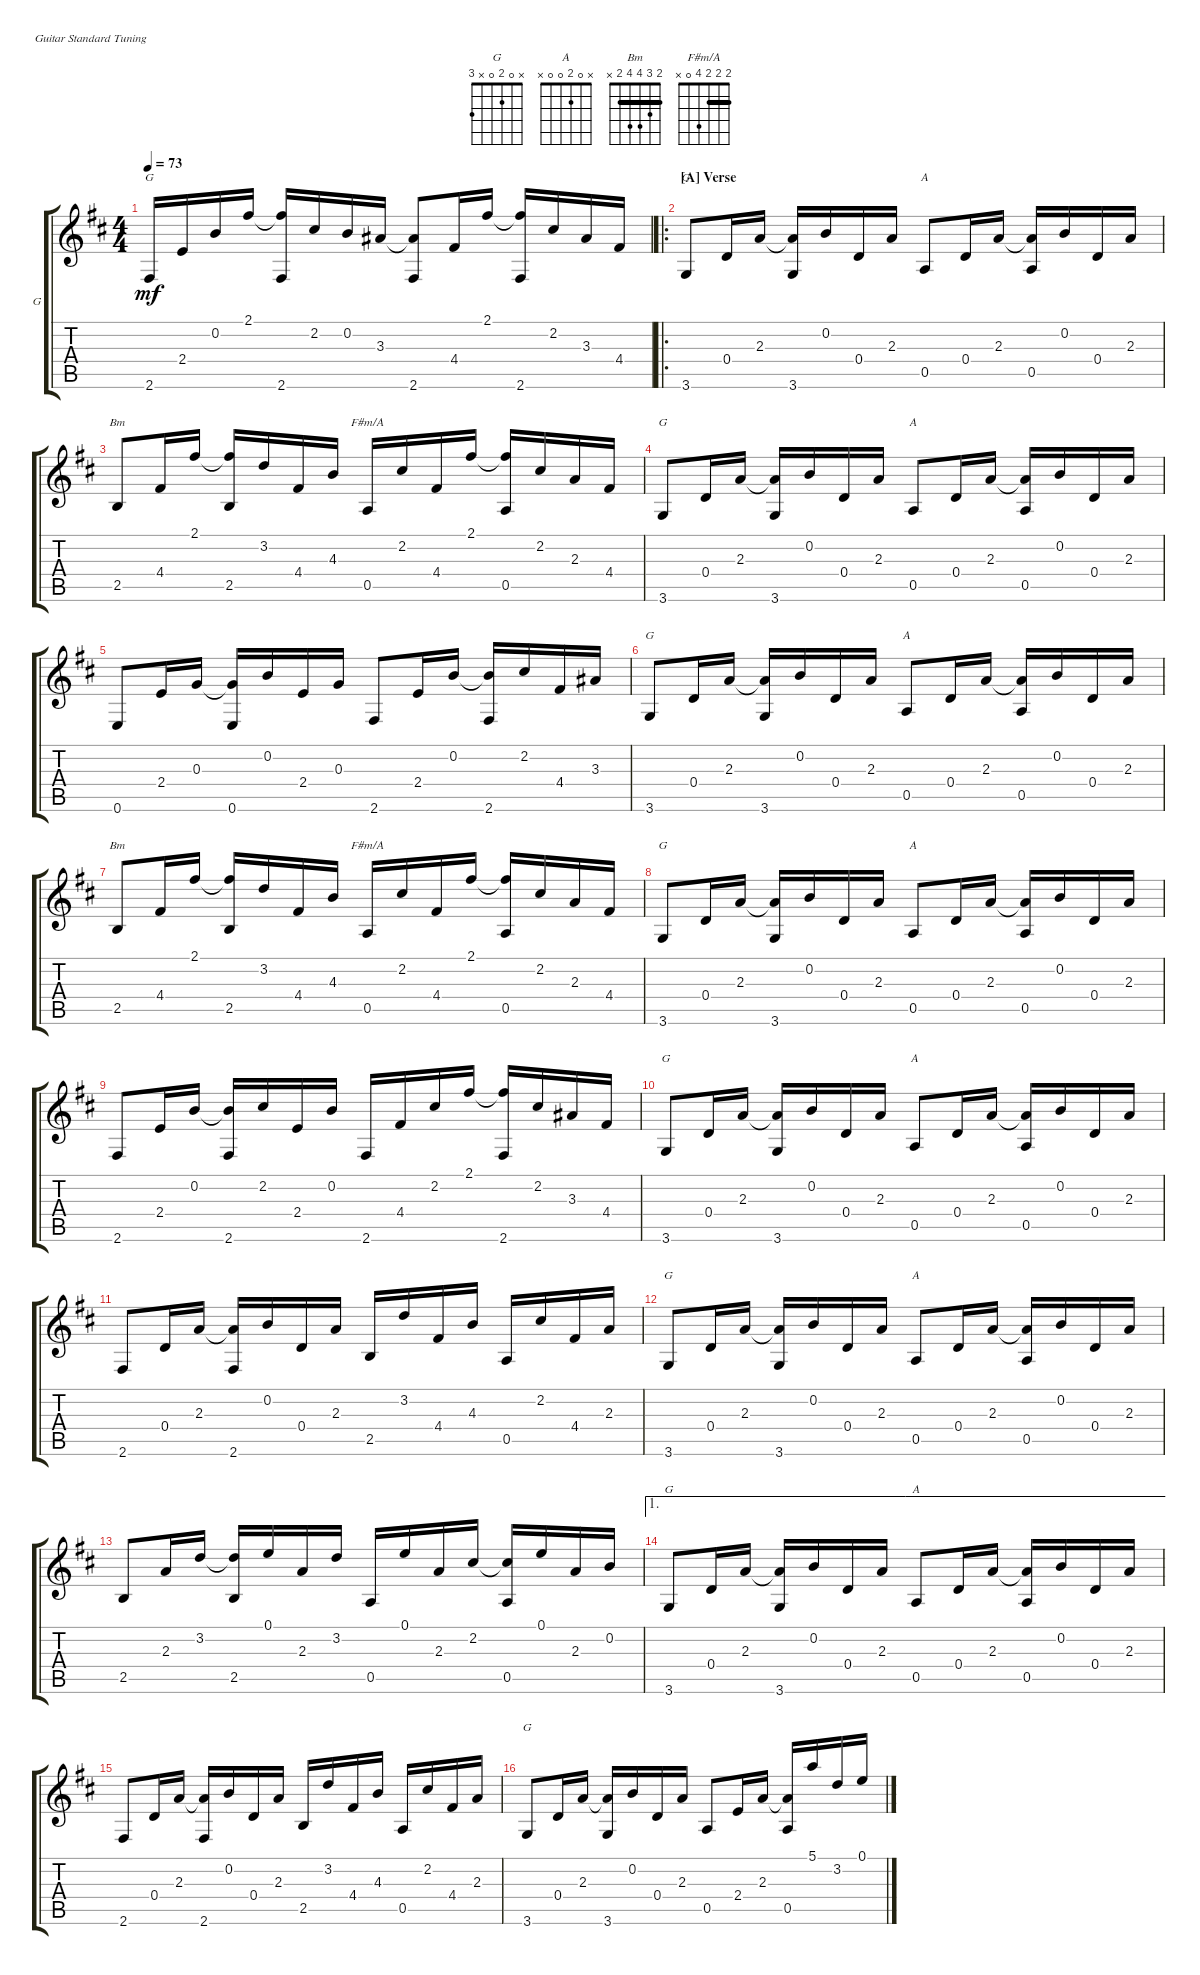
\defaultSystemsLayout 4
\bracketExtendMode groupsimilarinstruments
\firstSystemTrackNameOrientation horizontal
\otherSystemsTrackNameOrientation horizontal
\track ("Steel Guitar" "G") {instrument acousticguitarsteel}
\staff {score tabs}
\tuning (E4 B3 G3 D3 A2 E2)
\chord ("G" x 0 2 0 x 3)
\chord ("A" x 0 2 0 0 x)
\chord ("Bm" 2 3 4 4 2 x) {barre 2}
\chord ("F#m/A" 2 2 2 4 0 x) {barre (2 2)}
\ts (4 4)
\tempo 73
\clef g2
\ks d
2.6.16{ch "G" dy mf} 2.4.16 0.2.16 2.1.16 (2.1{t} 2.6).16 2.2.16 0.2.16 3.3.16 (3.3{t} 2.6).8 4.4.16 2.1.16 (2.1{t} 2.6).16 2.2.16 3.3.16 4.4.16 |
\ro
\section ("A" "Verse")
3.6.8{ch "G"} 0.4.16 2.3.16 (3.6 2.3{t}).16 0.2.16 0.4.16 2.3.16 0.5.8{ch "A"} 0.4.16 2.3.16 (2.3{t} 0.5).16 0.2.16 0.4.16 2.3.16 |
2.5.8{ch "Bm"} 4.4.16 2.1.16 (2.1{t} 2.5).16 3.2.16 4.4.16 4.3.16 0.5.16{ch "F#m/A"} 2.2.16 4.4.16 2.1.16 (2.1{t} 0.5).16 2.2.16 2.3.16 4.4.16 |
3.6.8{ch "G"} 0.4.16 2.3.16 (3.6 2.3{t}).16 0.2.16 0.4.16 2.3.16 0.5.8{ch "A"} 0.4.16 2.3.16 (2.3{t} 0.5).16 0.2.16 0.4.16 2.3.16 |
0.6.8 2.4.16 0.3.16 (0.3{t} 0.6).16 0.2.16 2.4.16 0.3.16 2.6.8 2.4.16 0.2.16 (0.2{t} 2.6).16 2.2.16 4.4.16 3.3.16 |
3.6.8{ch "G"} 0.4.16 2.3.16 (3.6 2.3{t}).16 0.2.16 0.4.16 2.3.16 0.5.8{ch "A"} 0.4.16 2.3.16 (2.3{t} 0.5).16 0.2.16 0.4.16 2.3.16 |
2.5.8{ch "Bm"} 4.4.16 2.1.16 (2.1{t} 2.5).16 3.2.16 4.4.16 4.3.16 0.5.16{ch "F#m/A"} 2.2.16 4.4.16 2.1.16 (2.1{t} 0.5).16 2.2.16 2.3.16 4.4.16 |
3.6.8{ch "G"} 0.4.16 2.3.16 (3.6 2.3{t}).16 0.2.16 0.4.16 2.3.16 0.5.8{ch "A"} 0.4.16 2.3.16 (2.3{t} 0.5).16 0.2.16 0.4.16 2.3.16 |
2.6.8 2.4.16 0.2.16 (0.2{t} 2.6).16 2.2.16 2.4.16 0.2.16 2.6.16 4.4.16 2.2.16 2.1.16 (2.1{t} 2.6).16 2.2.16 3.3.16 4.4.16 |
3.6.8{ch "G"} 0.4.16 2.3.16 (3.6 2.3{t}).16 0.2.16 0.4.16 2.3.16 0.5.8{ch "A"} 0.4.16 2.3.16 (2.3{t} 0.5).16 0.2.16 0.4.16 2.3.16 |
2.6.8 0.4.16 2.3.16 (2.3{t} 2.6).16 0.2.16 0.4.16 2.3.16 2.5.16 3.2.16 4.4.16 4.3.16 0.5.16 2.2.16 4.4.16 2.3.16 |
3.6.8{ch "G"} 0.4.16 2.3.16 (3.6 2.3{t}).16 0.2.16 0.4.16 2.3.16 0.5.8{ch "A"} 0.4.16 2.3.16 (2.3{t} 0.5).16 0.2.16 0.4.16 2.3.16 |
2.5.8 2.3.16 3.2.16 (3.2{t} 2.5).16 0.1.16 2.3.16 3.2.16 0.5.16 0.1.16 2.3.16 2.2.16 (2.2{t} 0.5).16 0.1.16 2.3.16 0.2.16 |
\ae 1
3.6.8{ch "G"} 0.4.16 2.3.16 (3.6 2.3{t}).16 0.2.16 0.4.16 2.3.16 0.5.8{ch "A"} 0.4.16 2.3.16 (2.3{t} 0.5).16 0.2.16 0.4.16 2.3.16 |
2.6.8 0.4.16 2.3.16 (2.3{t} 2.6).16 0.2.16 0.4.16 2.3.16 2.5.16 3.2.16 4.4.16 4.3.16 0.5.16 2.2.16 4.4.16 2.3.16 |
3.6.8{ch "G"} 0.4.16 2.3.16 (3.6 2.3{t}).16 0.2.16 0.4.16 2.3.16 0.5.8 2.4.16 2.3.16 (2.3{t} 0.5).16 5.1.16 3.2.16 0.1.16
